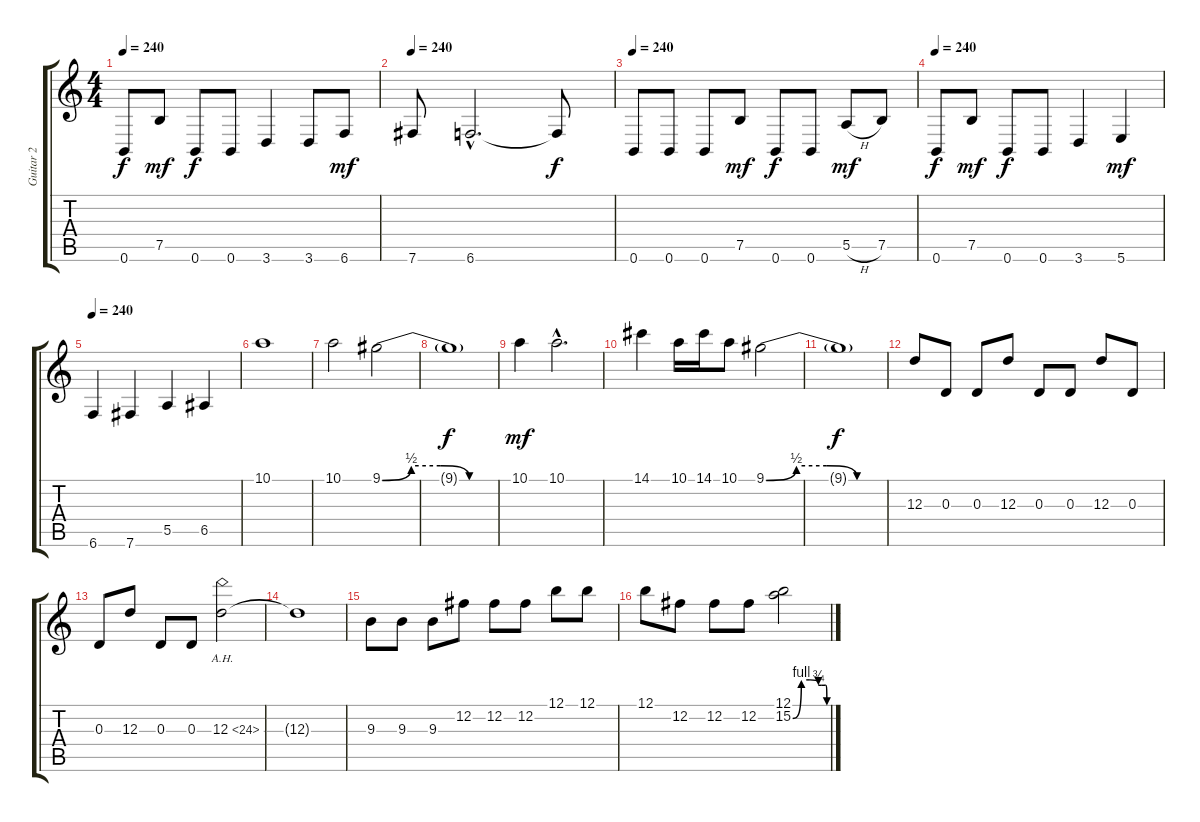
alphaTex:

\track ("Guitar 2" "Guitar 2") {instrument overdrivenguitar}
\staff {score tabs}
\tuning (B3 Gb3 D3 A2 E2 B1) {hide}
\ts (4 4)
\tempo 240
\clef g2
\ks c
0.6.8{dy f} 7.5.8{dy mf} 0.6.8{dy f} 0.6.8 3.6.4 3.6.8 6.6.8{dy mf} |
\tempo 240
7.6.8 6.6{hac}.2{d} 6.6{t}.8{dy f} |
\tempo 240
0.6.8 0.6.8 0.6.8 7.5.8{dy mf} 0.6.8{dy f} 0.6.8 5.5{h}.8{dy mf} 7.5.8 |
\tempo 240
0.6.8{dy f} 7.5.8{dy mf} 0.6.8{dy f} 0.6.8 3.6.4 5.6.4{dy mf} |
\tempo 240
6.6.4 7.6.4 5.5.4 6.5.4 |
10.1.1 |
10.1.2 9.1{be (custom 0 0 15 2 30 2 45 0 60 0)}.2 |
9.1{t}.1{dy f} |
10.1.4{dy mf} 10.1{hac}.2{d} |
14.1.4 10.1.16 14.1.16 10.1.8 9.1{be (custom 0 0 15 2 30 2 45 0 60 0)}.2 |
9.1{t}.1{dy f} |
12.3.8 0.3.8 0.3.8 12.3.8 0.3.8 0.3.8 12.3.8 0.3.8 |
0.3.8 12.3.8 0.3.8 0.3.8 12.3{ah 12}.2 |
12.3{t}.1 |
9.3.8 9.3.8 9.3.8 12.2.8 12.2.8 12.2.8 12.1.8 12.1.8 |
12.1.8 12.2.8 12.2.8 12.2.8 (12.1 15.2{be (custom 0 0 15 4 30 4 45 3 50 3 55 3 58 3 60 0)}).2
